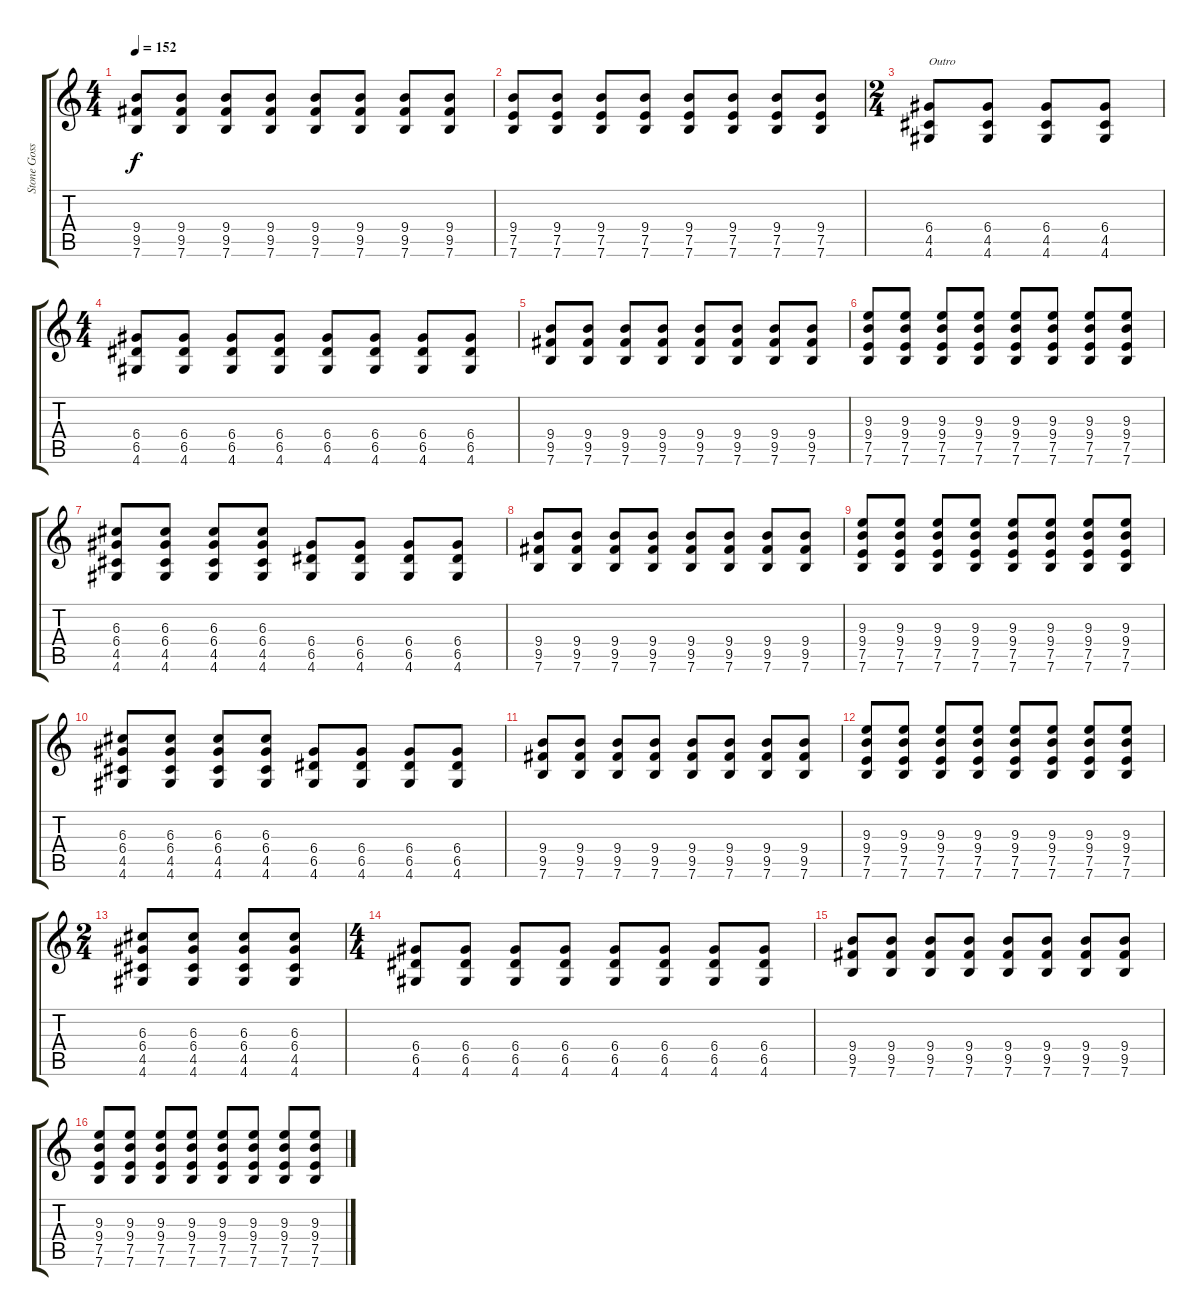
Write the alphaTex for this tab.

\track ("Stone Gossard" "Stone Goss") {instrument distortionguitar}
\staff {score tabs}
\tuning (E4 B3 G3 D3 A2 E2) {hide}
\ts (4 4)
\tempo 152
\clef g2
\ks c
(9.4 9.5 7.6).8{dy f} (9.4 9.5 7.6).8 (9.4 9.5 7.6).8 (9.4 9.5 7.6).8 (9.4 9.5 7.6).8 (9.4 9.5 7.6).8 (9.4 9.5 7.6).8 (9.4 9.5 7.6).8 |
(9.4 7.5 7.6).8 (9.4 7.5 7.6).8 (9.4 7.5 7.6).8 (9.4 7.5 7.6).8 (9.4 7.5 7.6).8 (9.4 7.5 7.6).8 (9.4 7.5 7.6).8 (9.4 7.5 7.6).8 |
\ts (2 4)
(6.4 4.5 4.6).8{txt "Outro"} (6.4 4.5 4.6).8 (6.4 4.5 4.6).8 (6.4 4.5 4.6).8 |
\ts (4 4)
(6.4 6.5 4.6).8 (6.4 6.5 4.6).8 (6.4 6.5 4.6).8 (6.4 6.5 4.6).8 (6.4 6.5 4.6).8 (6.4 6.5 4.6).8 (6.4 6.5 4.6).8 (6.4 6.5 4.6).8 |
(9.4 9.5 7.6).8 (9.4 9.5 7.6).8 (9.4 9.5 7.6).8 (9.4 9.5 7.6).8 (9.4 9.5 7.6).8 (9.4 9.5 7.6).8 (9.4 9.5 7.6).8 (9.4 9.5 7.6).8 |
(9.3 9.4 7.5 7.6).8 (9.3 9.4 7.5 7.6).8 (9.3 9.4 7.5 7.6).8 (9.3 9.4 7.5 7.6).8 (9.3 9.4 7.5 7.6).8 (9.3 9.4 7.5 7.6).8 (9.3 9.4 7.5 7.6).8 (9.3 9.4 7.5 7.6).8 |
(6.3 6.4 4.5 4.6).8 (6.3 6.4 4.5 4.6).8 (6.3 6.4 4.5 4.6).8 (6.3 6.4 4.5 4.6).8 (6.4 6.5 4.6).8 (6.4 6.5 4.6).8 (6.4 6.5 4.6).8 (6.4 6.5 4.6).8 |
(9.4 9.5 7.6).8 (9.4 9.5 7.6).8 (9.4 9.5 7.6).8 (9.4 9.5 7.6).8 (9.4 9.5 7.6).8 (9.4 9.5 7.6).8 (9.4 9.5 7.6).8 (9.4 9.5 7.6).8 |
(9.3 9.4 7.5 7.6).8 (9.3 9.4 7.5 7.6).8 (9.3 9.4 7.5 7.6).8 (9.3 9.4 7.5 7.6).8 (9.3 9.4 7.5 7.6).8 (9.3 9.4 7.5 7.6).8 (9.3 9.4 7.5 7.6).8 (9.3 9.4 7.5 7.6).8 |
(6.3 6.4 4.5 4.6).8 (6.3 6.4 4.5 4.6).8 (6.3 6.4 4.5 4.6).8 (6.3 6.4 4.5 4.6).8 (6.4 6.5 4.6).8 (6.4 6.5 4.6).8 (6.4 6.5 4.6).8 (6.4 6.5 4.6).8 |
(9.4 9.5 7.6).8 (9.4 9.5 7.6).8 (9.4 9.5 7.6).8 (9.4 9.5 7.6).8 (9.4 9.5 7.6).8 (9.4 9.5 7.6).8 (9.4 9.5 7.6).8 (9.4 9.5 7.6).8 |
(9.3 9.4 7.5 7.6).8 (9.3 9.4 7.5 7.6).8 (9.3 9.4 7.5 7.6).8 (9.3 9.4 7.5 7.6).8 (9.3 9.4 7.5 7.6).8 (9.3 9.4 7.5 7.6).8 (9.3 9.4 7.5 7.6).8 (9.3 9.4 7.5 7.6).8 |
\ts (2 4)
(6.3 6.4 4.5 4.6).8 (6.3 6.4 4.5 4.6).8 (6.3 6.4 4.5 4.6).8 (6.3 6.4 4.5 4.6).8 |
\ts (4 4)
(6.4 6.5 4.6).8 (6.4 6.5 4.6).8 (6.4 6.5 4.6).8 (6.4 6.5 4.6).8 (6.4 6.5 4.6).8 (6.4 6.5 4.6).8 (6.4 6.5 4.6).8 (6.4 6.5 4.6).8 |
(9.4 9.5 7.6).8 (9.4 9.5 7.6).8 (9.4 9.5 7.6).8 (9.4 9.5 7.6).8 (9.4 9.5 7.6).8 (9.4 9.5 7.6).8 (9.4 9.5 7.6).8 (9.4 9.5 7.6).8 |
(9.3 9.4 7.5 7.6).8 (9.3 9.4 7.5 7.6).8 (9.3 9.4 7.5 7.6).8 (9.3 9.4 7.5 7.6).8 (9.3 9.4 7.5 7.6).8 (9.3 9.4 7.5 7.6).8 (9.3 9.4 7.5 7.6).8 (9.3 9.4 7.5 7.6).8
